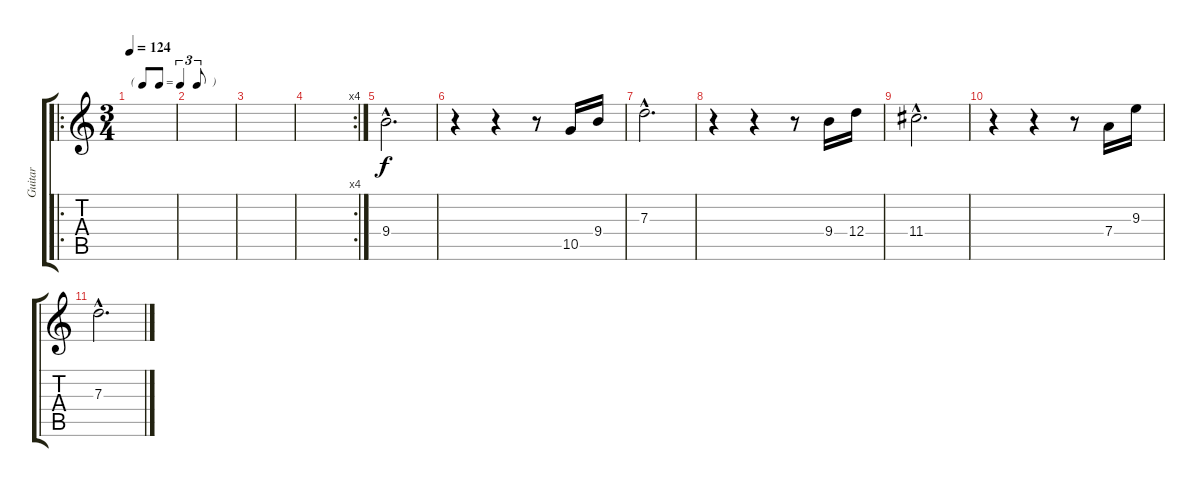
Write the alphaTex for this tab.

\track ("Guitar" "Guitar") {instrument acousticguitarnylon}
\staff {score tabs}
\tuning (E4 B3 G3 D3 A2 E2) {hide}
\ro
\ts (3 4)
\tf triplet8th
\tempo 124
\clef g2
\ks c
|
|
|
\rc 4
|
9.4{hac}.2{d} |
r.4 r.4 r.8 10.5.16 9.4.16 |
7.3{hac}.2{d} |
r.4 r.4 r.8 9.4.16 12.4.16 |
11.4{hac}.2{d} |
r.4 r.4 r.8 7.4.16 9.3.16 |
7.3{hac}.2{d}
